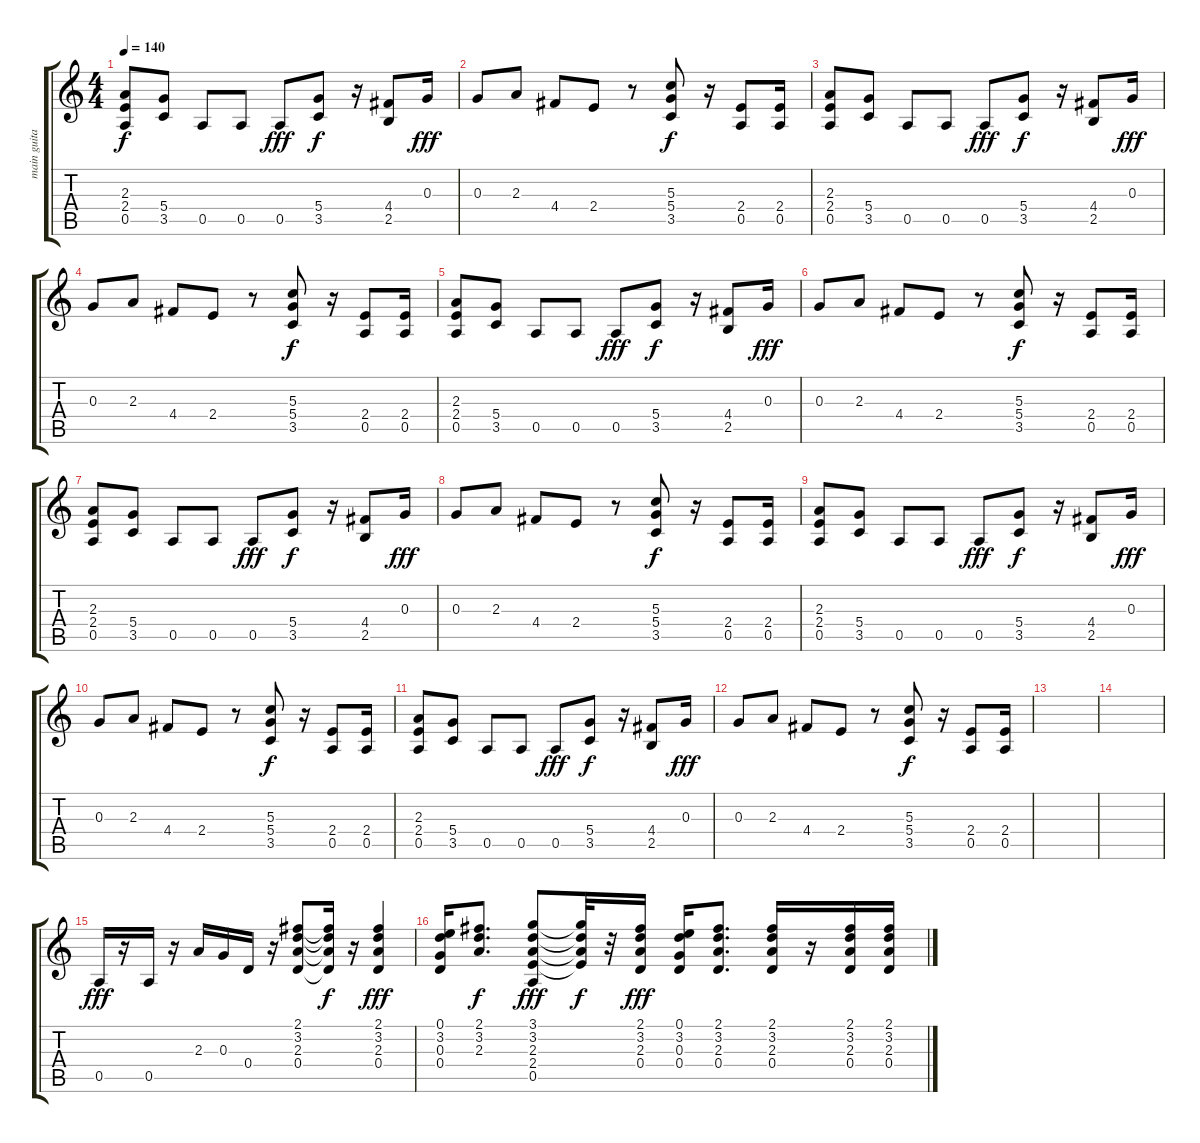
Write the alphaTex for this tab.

\track ("main guitar" "main guita") {instrument overdrivenguitar}
\staff {score tabs}
\tuning (E4 B3 G3 D3 A2 E2) {hide}
\ts (4 4)
\tempo 140
\clef g2
\ks c
(2.3 2.4 0.5).8{dy f} (5.4 3.5).8 0.5.8 0.5.8 0.5.8{dy fff} (5.4 3.5).8{dy f} r.16 (4.4 2.5).8 0.3.16{dy fff} |
0.3.8 2.3.8 4.4.8 2.4.8 r.8 (5.3 5.4 3.5).8{dy f} r.16 (2.4 0.5).8 (2.4 0.5).16 |
(2.3 2.4 0.5).8 (5.4 3.5).8 0.5.8 0.5.8 0.5.8{dy fff} (5.4 3.5).8{dy f} r.16 (4.4 2.5).8 0.3.16{dy fff} |
0.3.8 2.3.8 4.4.8 2.4.8 r.8 (5.3 5.4 3.5).8{dy f} r.16 (2.4 0.5).8 (2.4 0.5).16 |
(2.3 2.4 0.5).8 (5.4 3.5).8 0.5.8 0.5.8 0.5.8{dy fff} (5.4 3.5).8{dy f} r.16 (4.4 2.5).8 0.3.16{dy fff} |
0.3.8 2.3.8 4.4.8 2.4.8 r.8 (5.3 5.4 3.5).8{dy f} r.16 (2.4 0.5).8 (2.4 0.5).16 |
(2.3 2.4 0.5).8 (5.4 3.5).8 0.5.8 0.5.8 0.5.8{dy fff} (5.4 3.5).8{dy f} r.16 (4.4 2.5).8 0.3.16{dy fff} |
0.3.8 2.3.8 4.4.8 2.4.8 r.8 (5.3 5.4 3.5).8{dy f} r.16 (2.4 0.5).8 (2.4 0.5).16 |
(2.3 2.4 0.5).8 (5.4 3.5).8 0.5.8 0.5.8 0.5.8{dy fff} (5.4 3.5).8{dy f} r.16 (4.4 2.5).8 0.3.16{dy fff} |
0.3.8 2.3.8 4.4.8 2.4.8 r.8 (5.3 5.4 3.5).8{dy f} r.16 (2.4 0.5).8 (2.4 0.5).16 |
(2.3 2.4 0.5).8 (5.4 3.5).8 0.5.8 0.5.8 0.5.8{dy fff} (5.4 3.5).8{dy f} r.16 (4.4 2.5).8 0.3.16{dy fff} |
0.3.8 2.3.8 4.4.8 2.4.8 r.8 (5.3 5.4 3.5).8{dy f} r.16 (2.4 0.5).8 (2.4 0.5).16 |
|
|
0.5.16{dy fff volume 14} r.16 0.5.16 r.16 2.3.16 0.3.16 0.4.16 r.16 (2.1 3.2 2.3 0.4).8 (2.1{t} 3.2{t} 2.3{t} 0.4{t}).16{dy f} r.16 (2.1 3.2 2.3 0.4).4{dy fff} |
(0.1 3.2 0.3 0.4).16 (2.1 3.2 2.3).8{d dy f} (3.1 3.2 2.3 2.4 0.5).8{dy fff} (3.1{t} 3.2{t} 2.3{t} 2.4{t}).32{dy f} r.32 (2.1 3.2 2.3 0.4).16{dy fff} (0.1 3.2 0.3 0.4).16 (2.1 3.2 2.3 0.4).8{d} (2.1 3.2 2.3 0.4).16 r.16 (2.1 3.2 2.3 0.4).16 (2.1 3.2 2.3 0.4).16
